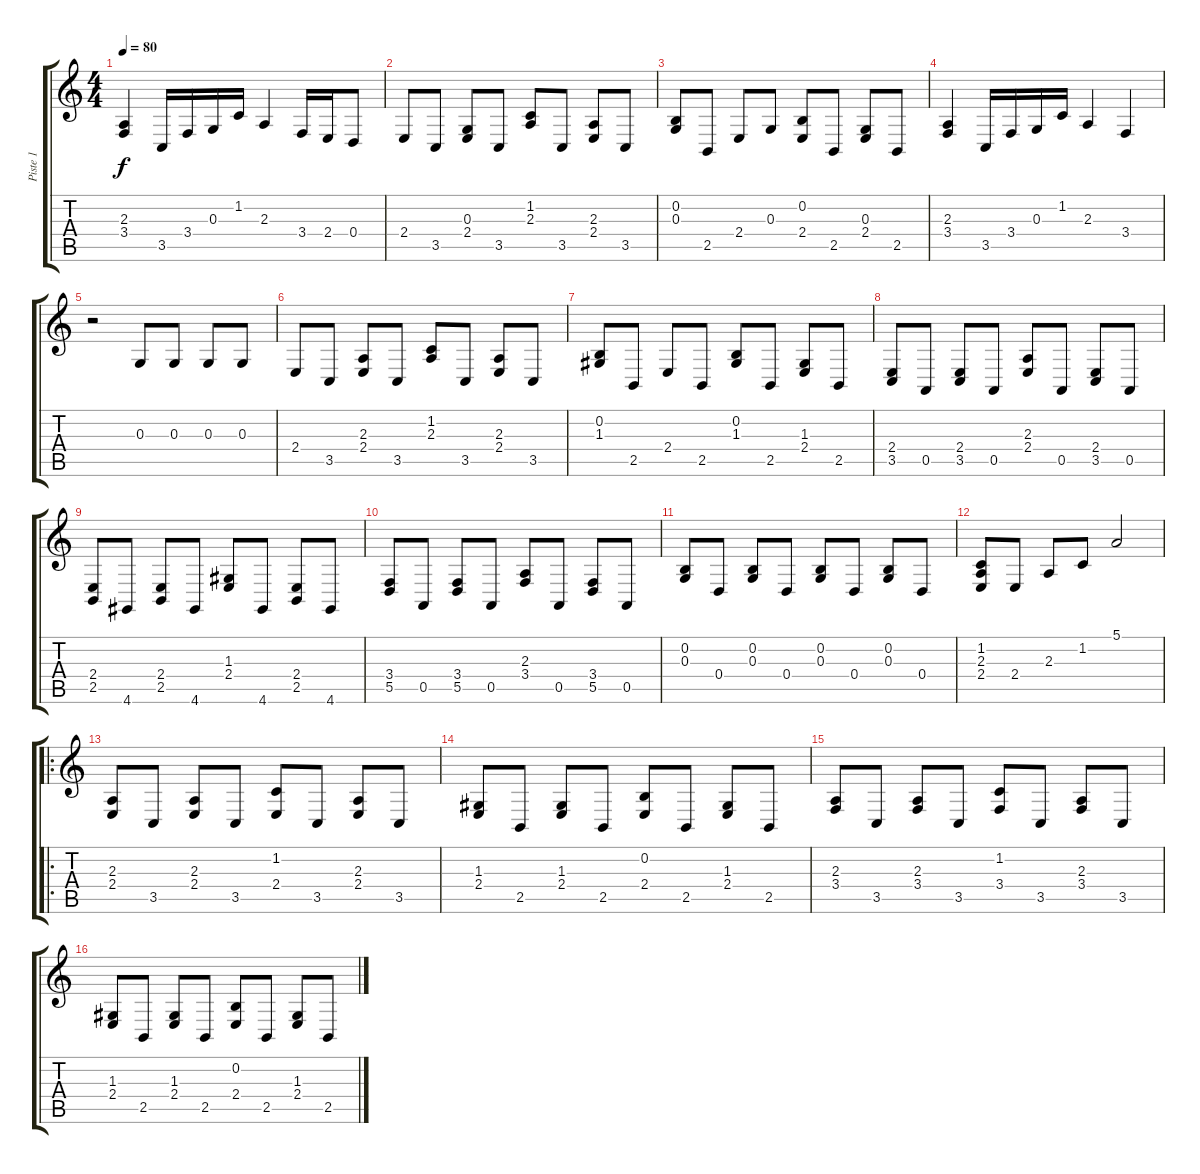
\track ("Piste 1" "Piste 1") {instrument tremolostrings}
\staff {score tabs}
\tuning (E4 B3 G3 D3 A2 E2) {hide}
\ts (4 4)
\tempo 80
\clef g2
\ks c
(2.3 3.4).4{dy f} 3.5.16 3.4.16 0.3.16 1.2.16 2.3.4 3.4.16 2.4.16 0.4.8 |
2.4.8 3.5.8 (0.3 2.4).8 3.5.8 (1.2 2.3).8 3.5.8 (2.3 2.4).8 3.5.8 |
(0.2 0.3).8 2.5.8 2.4.8 0.3.8 (0.2 2.4).8 2.5.8 (0.3 2.4).8 2.5.8 |
(2.3 3.4).4 3.5.16 3.4.16 0.3.16 1.2.16 2.3.4 3.4.4 |
r.2 0.3.8 0.3.8 0.3.8 0.3.8 |
2.4.8 3.5.8 (2.3 2.4).8 3.5.8 (1.2 2.3).8 3.5.8 (2.3 2.4).8 3.5.8 |
(0.2 1.3).8 2.5.8 2.4.8 2.5.8 (0.2 1.3).8 2.5.8 (1.3 2.4).8 2.5.8 |
(2.4 3.5).8 0.5.8 (2.4 3.5).8 0.5.8 (2.3 2.4).8 0.5.8 (2.4 3.5).8 0.5.8 |
(2.4 2.5).8 4.6.8 (2.4 2.5).8 4.6.8 (1.3 2.4).8 4.6.8 (2.4 2.5).8 4.6.8 |
(3.4 5.5).8 0.5.8 (3.4 5.5).8 0.5.8 (2.3 3.4).8 0.5.8 (3.4 5.5).8 0.5.8 |
(0.2 0.3).8 0.4.8 (0.2 0.3).8 0.4.8 (0.2 0.3).8 0.4.8 (0.2 0.3).8 0.4.8 |
(1.2 2.3 2.4).8 2.4.8 2.3.8 1.2.8 5.1.2 |
\ro
(2.3 2.4).8 3.5.8 (2.3 2.4).8 3.5.8 (1.2 2.4).8 3.5.8 (2.3 2.4).8 3.5.8 |
(1.3 2.4).8 2.5.8 (1.3 2.4).8 2.5.8 (0.2 2.4).8 2.5.8 (1.3 2.4).8 2.5.8 |
(2.3 3.4).8 3.5.8 (2.3 3.4).8 3.5.8 (1.2 3.4).8 3.5.8 (2.3 3.4).8 3.5.8 |
(1.3 2.4).8 2.5.8 (1.3 2.4).8 2.5.8 (0.2 2.4).8 2.5.8 (1.3 2.4).8 2.5.8
